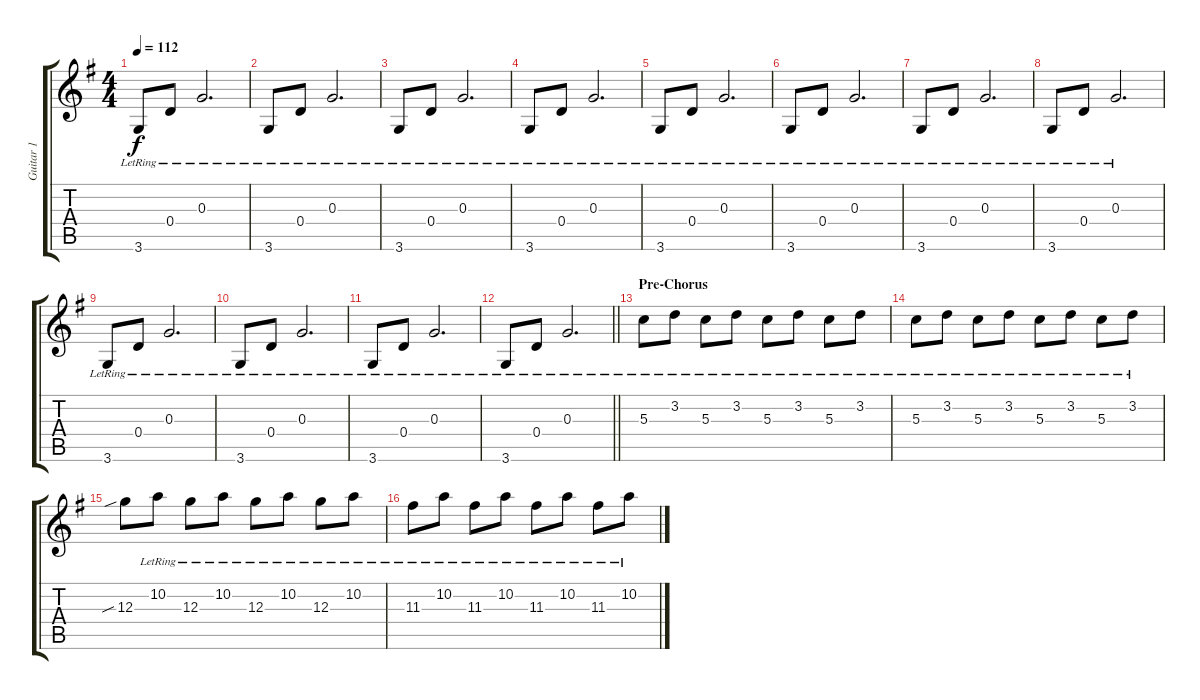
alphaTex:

\track ("Guitar 1" "Guitar 1") {instrument electricguitarclean}
\staff {score tabs}
\tuning (E4 B3 G3 D3 A2 E2) {hide}
\ts (4 4)
\tempo 112
\clef g2
\ks g
3.6{lr}.8{dy f} 0.4{lr}.8 0.3{lr}.2{d} |
3.6{lr}.8 0.4{lr}.8 0.3{lr}.2{d} |
3.6{lr}.8 0.4{lr}.8 0.3{lr}.2{d} |
3.6{lr}.8 0.4{lr}.8 0.3{lr}.2{d} |
3.6{lr}.8 0.4{lr}.8 0.3{lr}.2{d} |
3.6{lr}.8 0.4{lr}.8 0.3{lr}.2{d} |
3.6{lr}.8 0.4{lr}.8 0.3{lr}.2{d} |
3.6{lr}.8 0.4{lr}.8 0.3{lr}.2{d} |
3.6{lr}.8 0.4{lr}.8 0.3{lr}.2{d} |
3.6{lr}.8 0.4{lr}.8 0.3{lr}.2{d} |
3.6{lr}.8 0.4{lr}.8 0.3{lr}.2{d} |
\barLineRight lightlight
3.6{lr}.8 0.4{lr}.8 0.3{lr}.2{d} |
\section ("" "Pre-Chorus")
5.3{lr}.8 3.2{lr}.8 5.3{lr}.8 3.2{lr}.8 5.3{lr}.8 3.2{lr}.8 5.3{lr}.8 3.2{lr}.8 |
5.3{lr}.8 3.2{lr}.8 5.3{lr}.8 3.2{lr}.8 5.3{lr}.8 3.2{lr}.8 5.3{lr}.8 3.2{lr}.8 |
12.3{sib}.8 10.2{lr}.8 12.3{lr}.8 10.2{lr}.8 12.3{lr}.8 10.2{lr}.8 12.3{lr}.8 10.2{lr}.8 |
11.3{lr}.8 10.2{lr}.8 11.3{lr}.8 10.2{lr}.8 11.3{lr}.8 10.2{lr}.8 11.3{lr}.8 10.2{lr}.8
